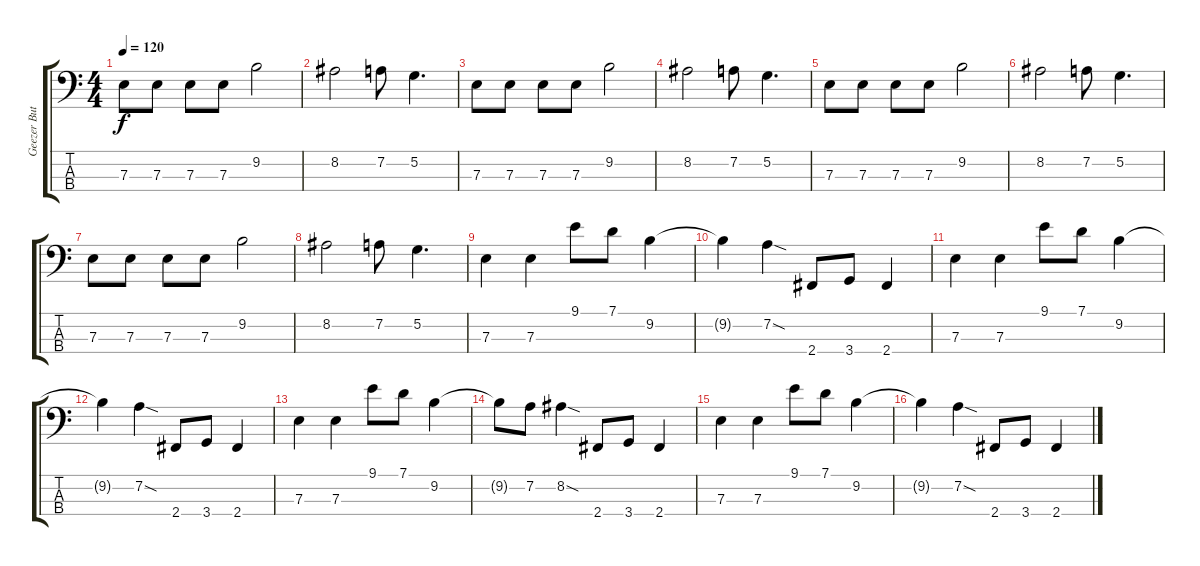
\track ("Geezer Butler" "Geezer But") {instrument electricbassfinger}
\staff {score tabs}
\tuning (G2 D2 A1 E1) {hide}
\ts (4 4)
\tempo 120
\clef f4
\ks c
7.3.8{dy f} 7.3.8 7.3.8 7.3.8 9.2.2 |
8.2.2 7.2.8 5.2.4{d} |
7.3.8 7.3.8 7.3.8 7.3.8 9.2.2 |
8.2.2 7.2.8 5.2.4{d} |
7.3.8 7.3.8 7.3.8 7.3.8 9.2.2 |
8.2.2 7.2.8 5.2.4{d} |
7.3.8 7.3.8 7.3.8 7.3.8 9.2.2 |
8.2.2 7.2.8 5.2.4{d} |
7.3.4 7.3.4 9.1.8 7.1.8 9.2.4 |
9.2{t}.4 7.2{sod}.4 2.4.8 3.4.8 2.4.4 |
7.3.4 7.3.4 9.1.8 7.1.8 9.2.4 |
9.2{t}.4 7.2{sod}.4 2.4.8 3.4.8 2.4.4 |
7.3.4 7.3.4 9.1.8 7.1.8 9.2.4 |
9.2{t}.8 7.2.8 8.2{sod}.4 2.4.8 3.4.8 2.4.4 |
7.3.4 7.3.4 9.1.8 7.1.8 9.2.4 |
9.2{t}.4 7.2{sod}.4 2.4.8 3.4.8 2.4.4
